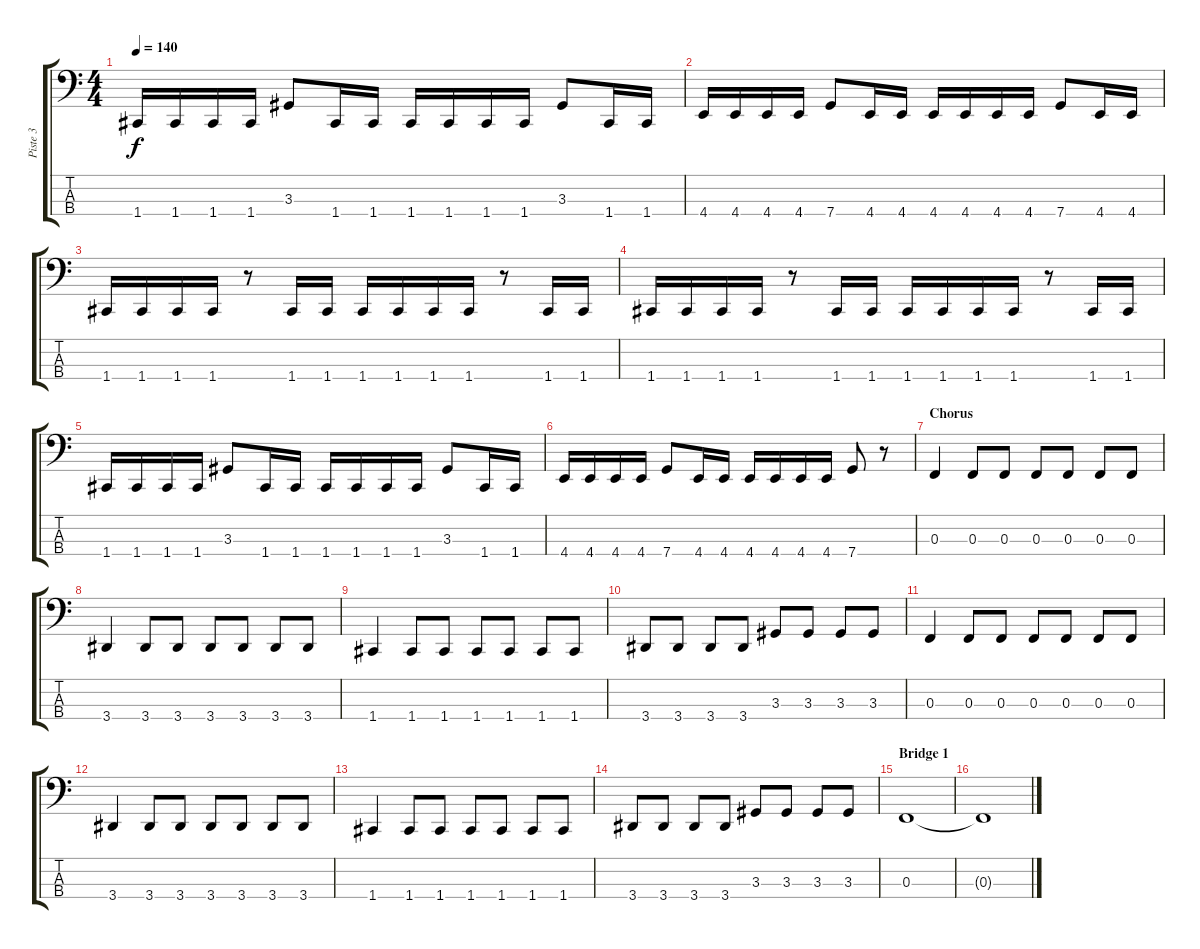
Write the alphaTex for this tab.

\track ("Piste 3" "Piste 3") {instrument electricbassfinger}
\staff {score tabs}
\tuning (Eb2 Bb1 F1 C1) {hide}
\ts (4 4)
\tempo 140
\clef f4
\ks c
1.4.16{dy f} 1.4.16 1.4.16 1.4.16 3.3.8 1.4.16 1.4.16 1.4.16 1.4.16 1.4.16 1.4.16 3.3.8 1.4.16 1.4.16 |
4.4.16 4.4.16 4.4.16 4.4.16 7.4.8 4.4.16 4.4.16 4.4.16 4.4.16 4.4.16 4.4.16 7.4.8 4.4.16 4.4.16 |
1.4.16 1.4.16 1.4.16 1.4.16 r.8 1.4.16 1.4.16 1.4.16 1.4.16 1.4.16 1.4.16 r.8 1.4.16 1.4.16 |
1.4.16 1.4.16 1.4.16 1.4.16 r.8 1.4.16 1.4.16 1.4.16 1.4.16 1.4.16 1.4.16 r.8 1.4.16 1.4.16 |
1.4.16 1.4.16 1.4.16 1.4.16 3.3.8 1.4.16 1.4.16 1.4.16 1.4.16 1.4.16 1.4.16 3.3.8 1.4.16 1.4.16 |
4.4.16 4.4.16 4.4.16 4.4.16 7.4.8 4.4.16 4.4.16 4.4.16 4.4.16 4.4.16 4.4.16 7.4.8 r.8 |
\section ("" "Chorus")
0.3.4 0.3.8 0.3.8 0.3.8 0.3.8 0.3.8 0.3.8 |
3.4.4 3.4.8 3.4.8 3.4.8 3.4.8 3.4.8 3.4.8 |
1.4.4 1.4.8 1.4.8 1.4.8 1.4.8 1.4.8 1.4.8 |
3.4.8 3.4.8 3.4.8 3.4.8 3.3.8 3.3.8 3.3.8 3.3.8 |
0.3.4 0.3.8 0.3.8 0.3.8 0.3.8 0.3.8 0.3.8 |
3.4.4 3.4.8 3.4.8 3.4.8 3.4.8 3.4.8 3.4.8 |
1.4.4 1.4.8 1.4.8 1.4.8 1.4.8 1.4.8 1.4.8 |
3.4.8 3.4.8 3.4.8 3.4.8 3.3.8 3.3.8 3.3.8 3.3.8 |
\section ("" "Bridge 1")
0.3.1 |
0.3{t}.1
